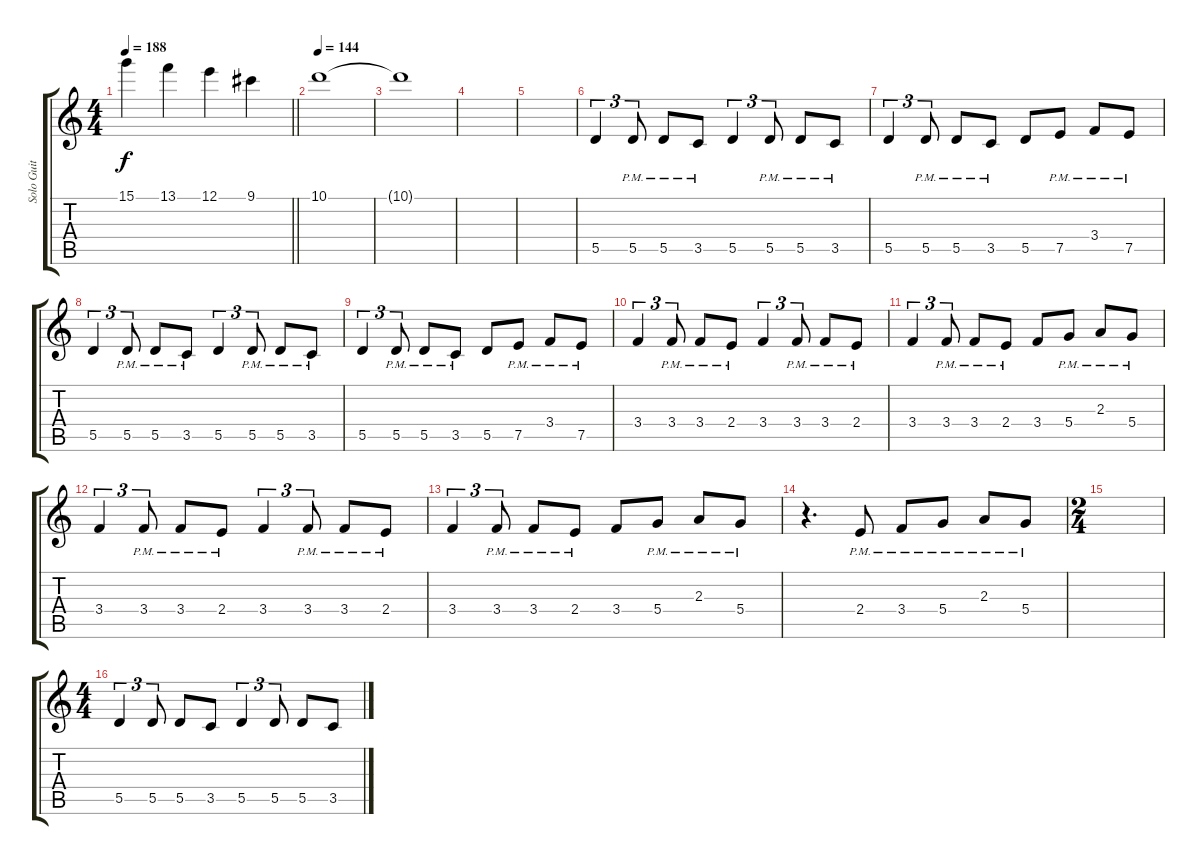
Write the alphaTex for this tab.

\track ("Solo Guit" "Solo Guit") {instrument distortionguitar}
\staff {score tabs}
\tuning (E4 B3 G3 D3 A2 E2) {hide}
\ts (4 4)
\tempo 188
\clef g2
\barLineRight lightlight
\ks c
15.1.4{dy f} 13.1.4 12.1.4 9.1.4 |
\tempo 144
10.1.1 |
10.1{t}.1 |
|
|
5.5.4{tu (3 2)} 5.5{pm}.8{tu (3 2)} 5.5{pm}.8 3.5{pm}.8 5.5.4{tu (3 2)} 5.5{pm}.8{tu (3 2)} 5.5{pm}.8 3.5{pm}.8 |
5.5.4{tu (3 2)} 5.5{pm}.8{tu (3 2)} 5.5{pm}.8 3.5{pm}.8 5.5.8 7.5{pm}.8 3.4{pm}.8 7.5{pm}.8 |
5.5.4{tu (3 2)} 5.5{pm}.8{tu (3 2)} 5.5{pm}.8 3.5{pm}.8 5.5.4{tu (3 2)} 5.5{pm}.8{tu (3 2)} 5.5{pm}.8 3.5{pm}.8 |
5.5.4{tu (3 2)} 5.5{pm}.8{tu (3 2)} 5.5{pm}.8 3.5{pm}.8 5.5.8 7.5{pm}.8 3.4{pm}.8 7.5{pm}.8 |
3.4.4{tu (3 2)} 3.4{pm}.8{tu (3 2)} 3.4{pm}.8 2.4{pm}.8 3.4.4{tu (3 2)} 3.4{pm}.8{tu (3 2)} 3.4{pm}.8 2.4{pm}.8 |
3.4.4{tu (3 2)} 3.4{pm}.8{tu (3 2)} 3.4{pm}.8 2.4{pm}.8 3.4.8 5.4{pm}.8 2.3{pm}.8 5.4{pm}.8 |
3.4.4{tu (3 2)} 3.4{pm}.8{tu (3 2)} 3.4{pm}.8 2.4{pm}.8 3.4.4{tu (3 2)} 3.4{pm}.8{tu (3 2)} 3.4{pm}.8 2.4{pm}.8 |
3.4.4{tu (3 2)} 3.4{pm}.8{tu (3 2)} 3.4{pm}.8 2.4{pm}.8 3.4.8 5.4{pm}.8 2.3{pm}.8 5.4{pm}.8 |
r.4{d} 2.4{pm}.8 3.4{pm}.8 5.4{pm}.8 2.3{pm}.8 5.4{pm}.8 |
\ts (2 4)
|
\ts (4 4)
5.5.4{tu (3 2)} 5.5.8{tu (3 2)} 5.5.8 3.5.8 5.5.4{tu (3 2)} 5.5.8{tu (3 2)} 5.5.8 3.5.8
